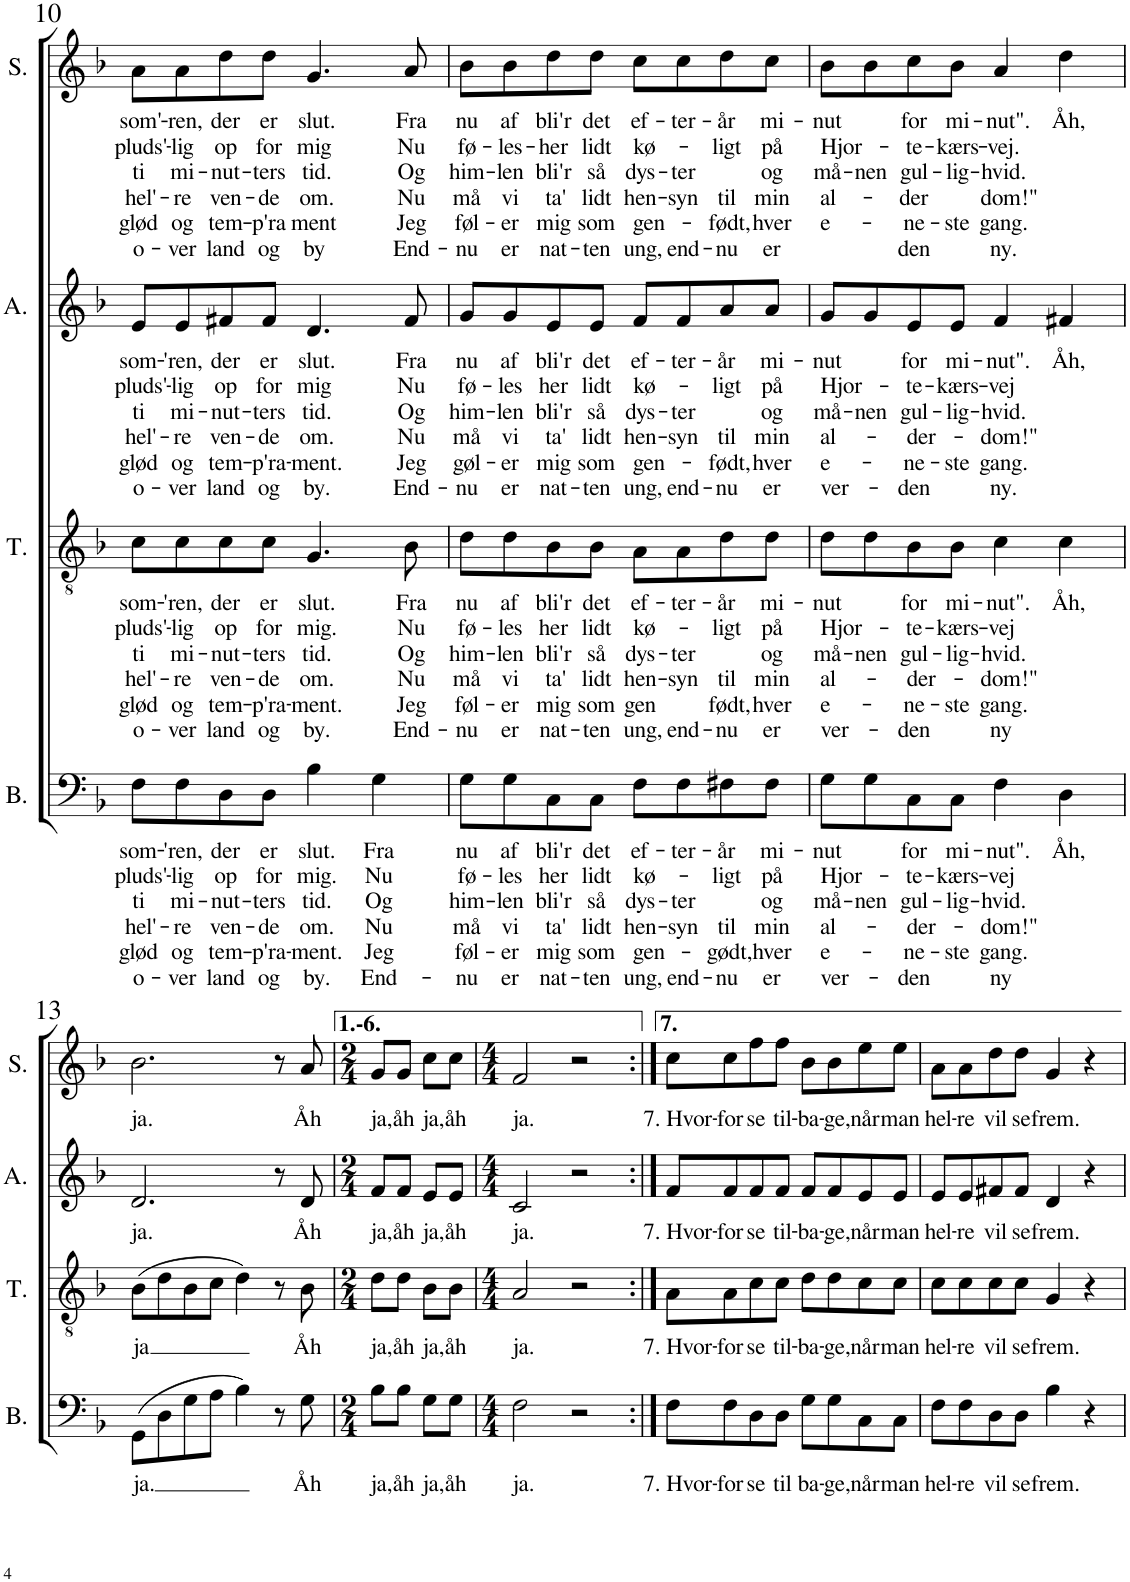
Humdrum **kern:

**kern	**text	**text	**text	**text	**text	**text	**kern	**text	**text	**text	**text	**text	**text	**kern	**text	**text	**text	**text	**text	**text	**kern	**text	**text	**text	**text	**text	**text
*part4	*part4	*part4	*part4	*part4	*part4	*part4	*part3	*part3	*part3	*part3	*part3	*part3	*part3	*part2	*part2	*part2	*part2	*part2	*part2	*part2	*part1	*part1	*part1	*part1	*part1	*part1	*part1
*staff4	*staff4	*staff4	*staff4	*staff4	*staff4	*staff4	*staff3	*staff3	*staff3	*staff3	*staff3	*staff3	*staff3	*staff2	*staff2	*staff2	*staff2	*staff2	*staff2	*staff2	*staff1	*staff1	*staff1	*staff1	*staff1	*staff1	*staff1
*I"Bass	*	*	*	*	*	*	*I"Tenor	*	*	*	*	*	*	*I"Alto	*	*	*	*	*	*	*I"Soprano	*	*	*	*	*	*
*I'B.	*	*	*	*	*	*	*I'T.	*	*	*	*	*	*	*I'A.	*	*	*	*	*	*	*I'S.	*	*	*	*	*	*
!!LO:PB:g=z
*clefF4	*	*	*	*	*	*	*clefGv2	*	*	*	*	*	*	*clefG2	*	*	*	*	*	*	*clefG2	*	*	*	*	*	*
*k[b-]	*	*	*	*	*	*	*k[b-]	*	*	*	*	*	*	*k[b-]	*	*	*	*	*	*	*k[b-]	*	*	*	*	*	*
*M4/4	*	*	*	*	*	*	*M4/4	*	*	*	*	*	*	*M4/4	*	*	*	*	*	*	*M4/4	*	*	*	*	*	*
=10	=10	=10	=10	=10	=10	=10	=10	=10	=10	=10	=10	=10	=10	=10	=10	=10	=10	=10	=10	=10	=10	=10	=10	=10	=10	=10	=10
!	!LO:LY:b	!LO:LY:b	!LO:LY:b	!LO:LY:b	!LO:LY:b	!LO:LY:b	!	!LO:LY:b	!LO:LY:b	!LO:LY:b	!LO:LY:b	!LO:LY:b	!LO:LY:b	!	!LO:LY:b	!LO:LY:b	!LO:LY:b	!LO:LY:b	!LO:LY:b	!LO:LY:b	!	!LO:LY:b	!LO:LY:b	!LO:LY:b	!LO:LY:b	!LO:LY:b	!LO:LY:b
8F\L	som-	pluds'-	ti	hel'-	glød	o-	8c\L	som-	pluds'-	ti	hel'-	glød	o-	8e/L	som-	pluds'-	ti	hel'-	glød	o-	8a\L	som'-	pluds'-	ti	hel'-	glød	o-
!	!LO:LY:b	!LO:LY:b	!LO:LY:b	!LO:LY:b	!LO:LY:b	!LO:LY:b	!	!LO:LY:b	!LO:LY:b	!LO:LY:b	!LO:LY:b	!LO:LY:b	!LO:LY:b	!	!LO:LY:b	!LO:LY:b	!LO:LY:b	!LO:LY:b	!LO:LY:b	!LO:LY:b	!	!LO:LY:b	!LO:LY:b	!LO:LY:b	!LO:LY:b	!LO:LY:b	!LO:LY:b
8F\	-'ren,	-lig	mi-	-re	og	-ver	8c\	-'ren,	-lig	mi-	-re	og	-ver	8e/	-'ren,	-lig	mi-	-re	og	-ver	8a\	-ren,	-lig	mi-	-re	og	-ver
!	!LO:LY:b	!LO:LY:b	!LO:LY:b	!LO:LY:b	!LO:LY:b	!LO:LY:b	!	!LO:LY:b	!LO:LY:b	!LO:LY:b	!LO:LY:b	!LO:LY:b	!LO:LY:b	!	!LO:LY:b	!LO:LY:b	!LO:LY:b	!LO:LY:b	!LO:LY:b	!LO:LY:b	!	!LO:LY:b	!LO:LY:b	!LO:LY:b	!LO:LY:b	!LO:LY:b	!LO:LY:b
8D\	der	op	-nut-	ven-	tem-	land	8c\	der	op	-nut-	ven-	tem-	land	8f#X/	der	op	-nut-	ven-	tem-	land	8dd\	der	op	-nut-	ven-	tem-	land
!	!LO:LY:b	!LO:LY:b	!LO:LY:b	!LO:LY:b	!LO:LY:b	!LO:LY:b	!	!LO:LY:b	!LO:LY:b	!LO:LY:b	!LO:LY:b	!LO:LY:b	!LO:LY:b	!	!LO:LY:b	!LO:LY:b	!LO:LY:b	!LO:LY:b	!LO:LY:b	!LO:LY:b	!	!LO:LY:b	!LO:LY:b	!LO:LY:b	!LO:LY:b	!LO:LY:b	!LO:LY:b
8D\J	er	for	-ters	-de	-p'ra-	og	8c\J	er	for	-ters	-de	-p'ra-	og	8f#/J	er	for	-ters	-de	-p'ra-	og	8dd\J	er	for	-ters	-de	-p'ra	og
!	!LO:LY:b	!LO:LY:b	!LO:LY:b	!LO:LY:b	!LO:LY:b	!LO:LY:b	!	!LO:LY:b	!LO:LY:b	!LO:LY:b	!LO:LY:b	!LO:LY:b	!LO:LY:b	!	!LO:LY:b	!LO:LY:b	!LO:LY:b	!LO:LY:b	!LO:LY:b	!LO:LY:b	!	!LO:LY:b	!LO:LY:b	!LO:LY:b	!LO:LY:b	!LO:LY:b	!LO:LY:b
4B-\	slut.	mig.	tid.	om.	-ment.	by.	4.G/	slut.	mig.	tid.	om.	-ment.	by.	4.d/	slut.	mig	tid.	om.	-ment.	by.	4.g/	slut.	mig	tid.	om.	ment	by
!	!LO:LY:b	!LO:LY:b	!LO:LY:b	!LO:LY:b	!LO:LY:b	!LO:LY:b	!	!	!	!	!	!	!	!	!	!	!	!	!	!	!	!	!	!	!	!	!
4G\	Fra	Nu	Og	Nu	Jeg	End-	.	.	.	.	.	.	.	.	.	.	.	.	.	.	.	.	.	.	.	.	.
!	!	!	!	!	!	!	!	!LO:LY:b	!LO:LY:b	!LO:LY:b	!LO:LY:b	!LO:LY:b	!LO:LY:b	!	!LO:LY:b	!LO:LY:b	!LO:LY:b	!LO:LY:b	!LO:LY:b	!LO:LY:b	!	!LO:LY:b	!LO:LY:b	!LO:LY:b	!LO:LY:b	!LO:LY:b	!LO:LY:b
.	.	.	.	.	.	.	8B-\	Fra	Nu	Og	Nu	Jeg	End-	8f#/	Fra	Nu	Og	Nu	Jeg	End-	8a/	Fra	Nu	Og	Nu	Jeg	End-
=11	=11	=11	=11	=11	=11	=11	=11	=11	=11	=11	=11	=11	=11	=11	=11	=11	=11	=11	=11	=11	=11	=11	=11	=11	=11	=11	=11
!	!LO:LY:b	!LO:LY:b	!LO:LY:b	!LO:LY:b	!LO:LY:b	!LO:LY:b	!	!LO:LY:b	!LO:LY:b	!LO:LY:b	!LO:LY:b	!LO:LY:b	!LO:LY:b	!	!LO:LY:b	!LO:LY:b	!LO:LY:b	!LO:LY:b	!LO:LY:b	!LO:LY:b	!	!LO:LY:b	!LO:LY:b	!LO:LY:b	!LO:LY:b	!LO:LY:b	!LO:LY:b
8G\L	nu	fø-	him-	må	føl-	-nu	8d\L	nu	fø-	him-	må	føl-	-nu	8g/L	nu	fø-	him-	må	gøl-	-nu	8b-\L	nu	fø-	him-	må	føl-	-nu
!	!LO:LY:b	!LO:LY:b	!LO:LY:b	!LO:LY:b	!LO:LY:b	!LO:LY:b	!	!LO:LY:b	!LO:LY:b	!LO:LY:b	!LO:LY:b	!LO:LY:b	!LO:LY:b	!	!LO:LY:b	!LO:LY:b	!LO:LY:b	!LO:LY:b	!LO:LY:b	!LO:LY:b	!	!LO:LY:b	!LO:LY:b	!LO:LY:b	!LO:LY:b	!LO:LY:b	!LO:LY:b
8G\	af	-les	-len	vi	-er	er	8d\	af	-les	-len	vi	-er	er	8g/	af	-les	-len	vi	-er	er	8b-\	af	-les-	-len	vi	-er	er
!	!LO:LY:b	!LO:LY:b	!LO:LY:b	!LO:LY:b	!LO:LY:b	!LO:LY:b	!	!LO:LY:b	!LO:LY:b	!LO:LY:b	!LO:LY:b	!LO:LY:b	!LO:LY:b	!	!LO:LY:b	!LO:LY:b	!LO:LY:b	!LO:LY:b	!LO:LY:b	!LO:LY:b	!	!LO:LY:b	!LO:LY:b	!LO:LY:b	!LO:LY:b	!LO:LY:b	!LO:LY:b
8C\	bli'r	her	bli'r	ta'	mig	nat-	8B-\	bli'r	her	bli'r	ta'	mig	nat-	8e/	bli'r	her	bli'r	ta'	mig	nat-	8dd\	bli'r	-her	bli'r	ta'	mig	nat-
!	!LO:LY:b	!LO:LY:b	!LO:LY:b	!LO:LY:b	!LO:LY:b	!LO:LY:b	!	!LO:LY:b	!LO:LY:b	!LO:LY:b	!LO:LY:b	!LO:LY:b	!LO:LY:b	!	!LO:LY:b	!LO:LY:b	!LO:LY:b	!LO:LY:b	!LO:LY:b	!LO:LY:b	!	!LO:LY:b	!LO:LY:b	!LO:LY:b	!LO:LY:b	!LO:LY:b	!LO:LY:b
8C\J	det	lidt	så	lidt	som	-ten	8B-\J	det	lidt	så	lidt	som	-ten	8e/J	det	lidt	så	lidt	som	-ten	8dd\J	det	lidt	så	lidt	som	-ten
!	!LO:LY:b	!LO:LY:b	!LO:LY:b	!LO:LY:b	!LO:LY:b	!LO:LY:b	!	!LO:LY:b	!LO:LY:b	!LO:LY:b	!LO:LY:b	!LO:LY:b	!LO:LY:b	!	!LO:LY:b	!LO:LY:b	!LO:LY:b	!LO:LY:b	!LO:LY:b	!LO:LY:b	!	!LO:LY:b	!LO:LY:b	!LO:LY:b	!LO:LY:b	!LO:LY:b	!LO:LY:b
8F\L	ef-	kø-	dys-	hen-	gen-	ung,	8A\L	ef-	kø-	dys-	hen-	gen	ung,	8f/L	ef-	kø-	dys-	hen-	gen-	ung,	8cc\L	ef-	kø-	dys-	hen-	gen-	ung,
!	!LO:LY:b	!	!LO:LY:b	!LO:LY:b	!	!LO:LY:b	!	!LO:LY:b	!	!LO:LY:b	!LO:LY:b	!	!LO:LY:b	!	!LO:LY:b	!	!LO:LY:b	!LO:LY:b	!	!LO:LY:b	!	!LO:LY:b	!	!LO:LY:b	!LO:LY:b	!	!LO:LY:b
8F\	-ter-	.	-ter	-syn	.	end-	8A\	-ter-	.	-ter	-syn	.	end-	8f/	-ter-	.	-ter	-syn	.	end-	8cc\	-ter-	.	-ter	-syn	.	end-
!	!LO:LY:b	!LO:LY:b	!	!LO:LY:b	!LO:LY:b	!LO:LY:b	!	!LO:LY:b	!LO:LY:b	!	!LO:LY:b	!LO:LY:b	!LO:LY:b	!	!LO:LY:b	!LO:LY:b	!	!LO:LY:b	!LO:LY:b	!LO:LY:b	!	!LO:LY:b	!LO:LY:b	!	!LO:LY:b	!LO:LY:b	!LO:LY:b
8F#X\	-år	-ligt	.	til	-gødt,	-nu	8d\	-år	-ligt	.	til	født,	-nu	8a/	-år	-ligt	.	til	-født,	-nu	8dd\	-år	-ligt	.	til	-født,	-nu
!	!LO:LY:b	!LO:LY:b	!LO:LY:b	!LO:LY:b	!LO:LY:b	!LO:LY:b	!	!LO:LY:b	!LO:LY:b	!LO:LY:b	!LO:LY:b	!LO:LY:b	!LO:LY:b	!	!LO:LY:b	!LO:LY:b	!LO:LY:b	!LO:LY:b	!LO:LY:b	!LO:LY:b	!	!LO:LY:b	!LO:LY:b	!LO:LY:b	!LO:LY:b	!LO:LY:b	!LO:LY:b
8F#\J	mi-	på	og	min	hver	er	8d\J	mi-	på	og	min	hver	er	8a/J	mi-	på	og	min	hver	er	8cc\J	mi-	på	og	min	hver	er
=12	=12	=12	=12	=12	=12	=12	=12	=12	=12	=12	=12	=12	=12	=12	=12	=12	=12	=12	=12	=12	=12	=12	=12	=12	=12	=12	=12
!	!LO:LY:b	!LO:LY:b	!LO:LY:b	!LO:LY:b	!LO:LY:b	!LO:LY:b	!	!LO:LY:b	!LO:LY:b	!LO:LY:b	!LO:LY:b	!LO:LY:b	!LO:LY:b	!	!LO:LY:b	!LO:LY:b	!LO:LY:b	!LO:LY:b	!LO:LY:b	!LO:LY:b	!	!LO:LY:b	!LO:LY:b	!LO:LY:b	!LO:LY:b	!LO:LY:b	!LO:LY:b
8G\L	-nut	Hjor-	må-	al-	e-	ver-	8d\L	-nut	Hjor-	må-	al-	e-	ver-	8g/L	-nut	Hjor-	må-	al-	e-	ver-	8b-\L	-nut	Hjor-	-må-	al-	e-	ver-
!	!	!	!LO:LY:b	!	!	!	!	!	!	!LO:LY:b	!	!	!	!	!	!	!LO:LY:b	!	!	!	!	!	!	!LO:LY:b	!	!	!
8G\	.	.	-nen	.	.	.	8d\	.	.	-nen	.	.	.	8g/	.	.	-nen	.	.	.	8b-\	.	.	-nen	.	.	.
!	!LO:LY:b	!LO:LY:b	!LO:LY:b	!LO:LY:b	!LO:LY:b	!LO:LY:b	!	!LO:LY:b	!LO:LY:b	!LO:LY:b	!LO:LY:b	!LO:LY:b	!LO:LY:b	!	!LO:LY:b	!LO:LY:b	!LO:LY:b	!LO:LY:b	!LO:LY:b	!LO:LY:b	!	!LO:LY:b	!LO:LY:b	!LO:LY:b	!LO:LY:b	!LO:LY:b	!LO:LY:b
8C\	for	-te-	gul-	-der-	-ne-	-den	8B-\	for	-te-	gul-	-der-	-ne-	-den	8e/	for	-te-	gul-	-der-	-ne-	-den	8cc\	for	-te-	gul-	-der	-ne-	-den
!	!LO:LY:b	!LO:LY:b	!LO:LY:b	!	!LO:LY:b	!	!	!LO:LY:b	!LO:LY:b	!LO:LY:b	!	!LO:LY:b	!	!	!LO:LY:b	!LO:LY:b	!LO:LY:b	!	!LO:LY:b	!	!	!LO:LY:b	!LO:LY:b	!LO:LY:b	!	!LO:LY:b	!
8C\J	mi-	-kærs-	-lig-	.	-ste	.	8B-\J	mi-	-kærs-	-lig-	.	-ste	.	8e/J	mi-	-kærs-	-lig-	.	-ste	.	8b-\J	mi-	-kærs-	-lig-	.	-ste	.
!	!LO:LY:b	!LO:LY:b	!LO:LY:b	!LO:LY:b	!LO:LY:b	!LO:LY:b	!	!LO:LY:b	!LO:LY:b	!LO:LY:b	!LO:LY:b	!LO:LY:b	!LO:LY:b	!	!LO:LY:b	!LO:LY:b	!LO:LY:b	!LO:LY:b	!LO:LY:b	!LO:LY:b	!	!LO:LY:b	!LO:LY:b	!LO:LY:b	!LO:LY:b	!LO:LY:b	!LO:LY:b
4F\	-nut".	-vej	-hvid.	-dom!"	gang.	ny	4c\	-nut".	-vej	-hvid.	-dom!"	gang.	ny	4f/	-nut".	-vej	-hvid.	-dom!"	gang.	ny.	4a/	-nut".	-vej.	-hvid.	dom!"	gang.	ny.
!	!LO:LY:b	!	!	!	!	!	!	!LO:LY:b	!	!	!	!	!	!	!LO:LY:b	!	!	!	!	!	!	!LO:LY:b	!	!	!	!	!
4D\	Åh,	.	.	.	.	.	4c\	Åh,	.	.	.	.	.	4f#X/	Åh,	.	.	.	.	.	4dd\	Åh,	.	.	.	.	.
!!LO:LB:g=z
=13	=13	=13	=13	=13	=13	=13	=13	=13	=13	=13	=13	=13	=13	=13	=13	=13	=13	=13	=13	=13	=13	=13	=13	=13	=13	=13	=13
!	!LO:LY:b	!	!	!	!	!	!	!LO:LY:b	!	!	!	!	!	!	!LO:LY:b	!	!	!	!	!	!	!LO:LY:b	!	!	!	!	!
(8GG\L	ja.	.	.	.	.	.	(8B-\L	ja	.	.	.	.	.	2.d/	ja.	.	.	.	.	.	2.b-\	ja.	.	.	.	.	.
8D\	.	.	.	.	.	.	8d\	.	.	.	.	.	.	.	.	.	.	.	.	.	.	.	.	.	.	.	.
8G\	.	.	.	.	.	.	8B-\	.	.	.	.	.	.	.	.	.	.	.	.	.	.	.	.	.	.	.	.
8A\J	.	.	.	.	.	.	8c\J	.	.	.	.	.	.	.	.	.	.	.	.	.	.	.	.	.	.	.	.
4B-\)	.	.	.	.	.	.	4d\)	.	.	.	.	.	.	.	.	.	.	.	.	.	.	.	.	.	.	.	.
8r	.	.	.	.	.	.	8r	.	.	.	.	.	.	8r	.	.	.	.	.	.	8r	.	.	.	.	.	.
!	!LO:LY:b	!	!	!	!	!	!	!LO:LY:b	!	!	!	!	!	!	!LO:LY:b	!	!	!	!	!	!	!LO:LY:b	!	!	!	!	!
8G\	Åh	.	.	.	.	.	8B-\	Åh	.	.	.	.	.	8d/	Åh	.	.	.	.	.	8a/	Åh	.	.	.	.	.
=14	=14	=14	=14	=14	=14	=14	=14	=14	=14	=14	=14	=14	=14	=14	=14	=14	=14	=14	=14	=14	=14	=14	=14	=14	=14	=14	=14
*M2/4	*	*	*	*	*	*	*M2/4	*	*	*	*	*	*	*M2/4	*	*	*	*	*	*	*M2/4	*	*	*	*	*	*
!	!LO:LY:b	!	!	!	!	!	!	!LO:LY:b	!	!	!	!	!	!	!LO:LY:b	!	!	!	!	!	!	!LO:LY:b	!	!	!	!	!
8B-\L	ja,	.	.	.	.	.	8d\L	ja,	.	.	.	.	.	8f/L	ja,	.	.	.	.	.	8g/L	ja,	.	.	.	.	.
!	!LO:LY:b	!	!	!	!	!	!	!LO:LY:b	!	!	!	!	!	!	!LO:LY:b	!	!	!	!	!	!	!LO:LY:b	!	!	!	!	!
8B-\J	åh	.	.	.	.	.	8d\J	åh	.	.	.	.	.	8f/J	åh	.	.	.	.	.	8g/J	åh	.	.	.	.	.
!	!LO:LY:b	!	!	!	!	!	!	!LO:LY:b	!	!	!	!	!	!	!LO:LY:b	!	!	!	!	!	!	!LO:LY:b	!	!	!	!	!
8G\L	ja,	.	.	.	.	.	8B-\L	ja,	.	.	.	.	.	8e/L	ja,	.	.	.	.	.	8cc\L	ja,	.	.	.	.	.
!	!LO:LY:b	!	!	!	!	!	!	!LO:LY:b	!	!	!	!	!	!	!LO:LY:b	!	!	!	!	!	!	!LO:LY:b	!	!	!	!	!
8G\J	åh	.	.	.	.	.	8B-\J	åh	.	.	.	.	.	8e/J	åh	.	.	.	.	.	8cc\J	åh	.	.	.	.	.
=15	=15	=15	=15	=15	=15	=15	=15	=15	=15	=15	=15	=15	=15	=15	=15	=15	=15	=15	=15	=15	=15	=15	=15	=15	=15	=15	=15
*M4/4	*	*	*	*	*	*	*M4/4	*	*	*	*	*	*	*M4/4	*	*	*	*	*	*	*M4/4	*	*	*	*	*	*
!	!LO:LY:b	!	!	!	!	!	!	!LO:LY:b	!	!	!	!	!	!	!LO:LY:b	!	!	!	!	!	!	!LO:LY:b	!	!	!	!	!
2F\	ja.	.	.	.	.	.	2A/	ja.	.	.	.	.	.	2c/	ja.	.	.	.	.	.	2f/	ja.	.	.	.	.	.
2r	.	.	.	.	.	.	2r	.	.	.	.	.	.	2r	.	.	.	.	.	.	2r	.	.	.	.	.	.
=16:|!	=16:|!	=16:|!	=16:|!	=16:|!	=16:|!	=16:|!	=16:|!	=16:|!	=16:|!	=16:|!	=16:|!	=16:|!	=16:|!	=16:|!	=16:|!	=16:|!	=16:|!	=16:|!	=16:|!	=16:|!	=16:|!	=16:|!	=16:|!	=16:|!	=16:|!	=16:|!	=16:|!
!	!LO:LY:b	!	!	!	!	!	!	!LO:LY:b	!	!	!	!	!	!	!LO:LY:b	!	!	!	!	!	!	!LO:LY:b	!	!	!	!	!
8F\L	7. Hvor-	.	.	.	.	.	8A\L	7. Hvor-	.	.	.	.	.	8f/L	7. Hvor-	.	.	.	.	.	8cc\L	7. Hvor-	.	.	.	.	.
!	!LO:LY:b	!	!	!	!	!	!	!LO:LY:b	!	!	!	!	!	!	!LO:LY:b	!	!	!	!	!	!	!LO:LY:b	!	!	!	!	!
8F\	-for	.	.	.	.	.	8A\	-for	.	.	.	.	.	8f/	-for	.	.	.	.	.	8cc\	-for	.	.	.	.	.
!	!LO:LY:b	!	!	!	!	!	!	!LO:LY:b	!	!	!	!	!	!	!LO:LY:b	!	!	!	!	!	!	!LO:LY:b	!	!	!	!	!
8D\	se	.	.	.	.	.	8c\	se	.	.	.	.	.	8f/	se	.	.	.	.	.	8ff\	se	.	.	.	.	.
!	!LO:LY:b	!	!	!	!	!	!	!LO:LY:b	!	!	!	!	!	!	!LO:LY:b	!	!	!	!	!	!	!LO:LY:b	!	!	!	!	!
8D\J	til	.	.	.	.	.	8c\J	til-	.	.	.	.	.	8f/J	til-	.	.	.	.	.	8ff\J	til-	.	.	.	.	.
!	!LO:LY:b	!	!	!	!	!	!	!LO:LY:b	!	!	!	!	!	!	!LO:LY:b	!	!	!	!	!	!	!LO:LY:b	!	!	!	!	!
8G\L	ba-	.	.	.	.	.	8d\L	-ba-	.	.	.	.	.	8f/L	-ba-	.	.	.	.	.	8b-\L	-ba-	.	.	.	.	.
!	!LO:LY:b	!	!	!	!	!	!	!LO:LY:b	!	!	!	!	!	!	!LO:LY:b	!	!	!	!	!	!	!LO:LY:b	!	!	!	!	!
8G\	-ge,	.	.	.	.	.	8d\	-ge,	.	.	.	.	.	8f/	-ge,	.	.	.	.	.	8b-\	-ge,	.	.	.	.	.
!	!LO:LY:b	!	!	!	!	!	!	!LO:LY:b	!	!	!	!	!	!	!LO:LY:b	!	!	!	!	!	!	!LO:LY:b	!	!	!	!	!
8C\	når	.	.	.	.	.	8c\	når	.	.	.	.	.	8e/	når	.	.	.	.	.	8ee\	når	.	.	.	.	.
!	!LO:LY:b	!	!	!	!	!	!	!LO:LY:b	!	!	!	!	!	!	!LO:LY:b	!	!	!	!	!	!	!LO:LY:b	!	!	!	!	!
8C\J	man	.	.	.	.	.	8c\J	man	.	.	.	.	.	8e/J	man	.	.	.	.	.	8ee\J	man	.	.	.	.	.
=17	=17	=17	=17	=17	=17	=17	=17	=17	=17	=17	=17	=17	=17	=17	=17	=17	=17	=17	=17	=17	=17	=17	=17	=17	=17	=17	=17
!	!LO:LY:b	!	!	!	!	!	!	!LO:LY:b	!	!	!	!	!	!	!LO:LY:b	!	!	!	!	!	!	!LO:LY:b	!	!	!	!	!
8F\L	hel-	.	.	.	.	.	8c\L	hel-	.	.	.	.	.	8e/L	hel-	.	.	.	.	.	8a\L	hel-	.	.	.	.	.
!	!LO:LY:b	!	!	!	!	!	!	!LO:LY:b	!	!	!	!	!	!	!LO:LY:b	!	!	!	!	!	!	!LO:LY:b	!	!	!	!	!
8F\	-re	.	.	.	.	.	8c\	-re	.	.	.	.	.	8e/	-re	.	.	.	.	.	8a\	-re	.	.	.	.	.
!	!LO:LY:b	!	!	!	!	!	!	!LO:LY:b	!	!	!	!	!	!	!LO:LY:b	!	!	!	!	!	!	!LO:LY:b	!	!	!	!	!
8D\	vil	.	.	.	.	.	8c\	vil	.	.	.	.	.	8f#X/	vil	.	.	.	.	.	8dd\	vil	.	.	.	.	.
!	!LO:LY:b	!	!	!	!	!	!	!LO:LY:b	!	!	!	!	!	!	!LO:LY:b	!	!	!	!	!	!	!LO:LY:b	!	!	!	!	!
8D\J	se	.	.	.	.	.	8c\J	se	.	.	.	.	.	8f#/J	se	.	.	.	.	.	8dd\J	se	.	.	.	.	.
!	!LO:LY:b	!	!	!	!	!	!	!LO:LY:b	!	!	!	!	!	!	!LO:LY:b	!	!	!	!	!	!	!LO:LY:b	!	!	!	!	!
4B-\	frem.	.	.	.	.	.	4G/	frem.	.	.	.	.	.	4d/	frem.	.	.	.	.	.	4g/	frem.	.	.	.	.	.
4r	.	.	.	.	.	.	4r	.	.	.	.	.	.	4r	.	.	.	.	.	.	4r	.	.	.	.	.	.
=	=	=	=	=	=	=	=	=	=	=	=	=	=	=	=	=	=	=	=	=	=	=	=	=	=	=	=
*-	*-	*-	*-	*-	*-	*-	*-	*-	*-	*-	*-	*-	*-	*-	*-	*-	*-	*-	*-	*-	*-	*-	*-	*-	*-	*-	*-
